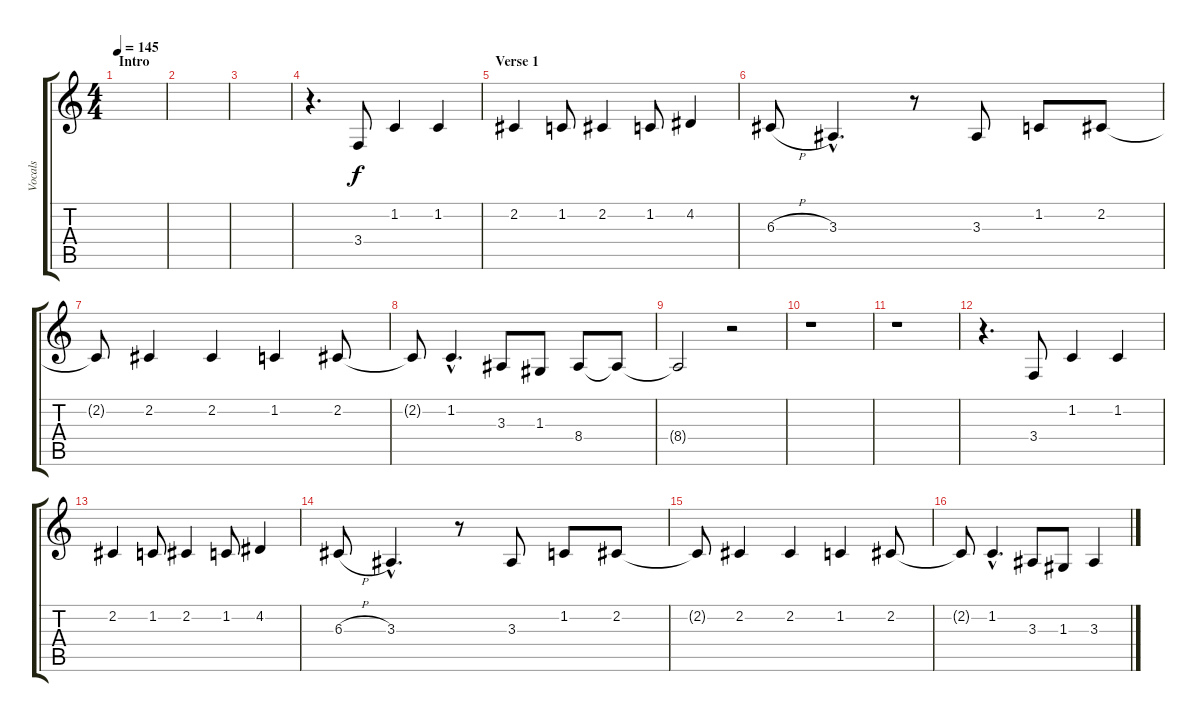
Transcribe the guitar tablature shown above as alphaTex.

\track ("Vocals" "Vocals") {instrument lead2sawtooth}
\staff {score tabs}
\tuning (E4 B3 G3 D3 A2 E2) {hide}
\ts (4 4)
\section ("" "Intro")
\tempo 145
\clef g2
\ks c
|
|
|
r.4{d} 3.4.8 1.2.4 1.2.4 |
\section ("" "Verse 1")
2.2.4 1.2.8 2.2.4 1.2.8 4.2.4 |
6.3{h}.8 3.3{hac}.4{d} r.8 3.3.8 1.2.8 2.2.8 |
2.2{t}.8 2.2.4 2.2.4 1.2.4 2.2.8 |
2.2{t}.8 1.2{hac}.4{d} 3.3.8 1.3.8 8.4.8 8.4{t}.8 |
8.4{t}.2 r.2 |
r.1 |
r.1 |
r.4{d} 3.4.8 1.2.4 1.2.4 |
2.2.4 1.2.8 2.2.4 1.2.8 4.2.4 |
6.3{h}.8 3.3{hac}.4{d} r.8 3.3.8 1.2.8 2.2.8 |
2.2{t}.8 2.2.4 2.2.4 1.2.4 2.2.8 |
2.2{t}.8 1.2{hac}.4{d} 3.3.8 1.3.8 3.3{h}.4
